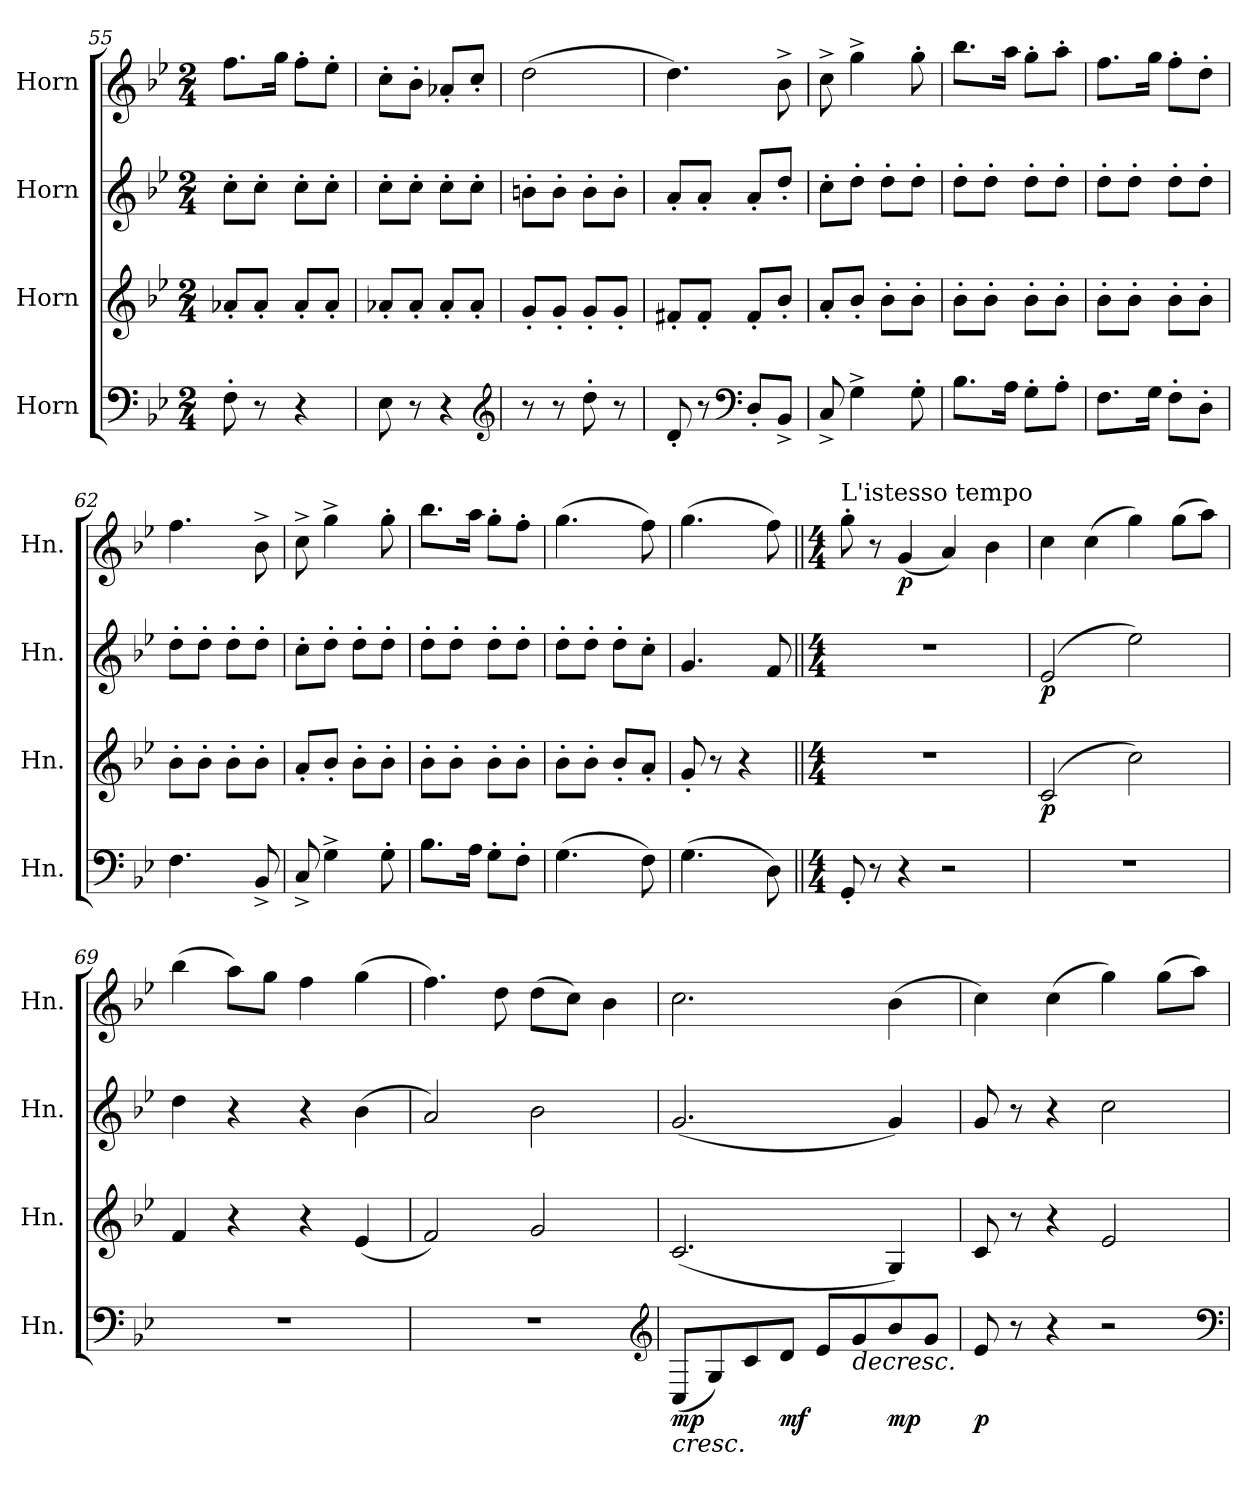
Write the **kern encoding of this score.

**kern	**dynam	**kern	**dynam	**kern	**dynam	**kern	**dynam
*part4	*part4	*part3	*part3	*part2	*part2	*part1	*part1
*staff4	*staff4	*staff3	*staff3	*staff2	*staff2	*staff1	*staff1
*I"Horn	*	*I"Horn	*	*I"Horn	*	*I"Horn	*
*I'Hn.	*	*I'Hn.	*	*I'Hn.	*	*I'Hn.	*
*clefF4	*	*clefG2	*	*clefG2	*	*clefG2	*
*ITrd4c7	*	*ITrd4c7	*	*ITrd4c7	*	*ITrd4c7	*
*k[b-e-a-]	*	*k[b-e-a-]	*	*k[b-e-a-]	*	*k[b-e-a-]	*
*E-:	*	*E-:	*	*E-:	*	*E-:	*
*M2/4	*	*M2/4	*	*M2/4	*	*M2/4	*
=55	=55	=55	=55	=55	=55	=55	=55
8BB-'\	.	8d-X'/L	.	8f'\L	.	8.b-\L	.
8r	.	8d-'/J	.	8f'\J	.	.	.
.	.	.	.	.	.	16cc\Jk	.
4r	.	8d-'/L	.	8f'\L	.	8b-'\L	.
.	.	8d-'/J	.	8f'\J	.	8a-'\J	.
=56	=56	=56	=56	=56	=56	=56	=56
8AA-\	.	8d-X'/L	.	8f'\L	.	8f'\L	.
8r	.	8d-'/J	.	8f'\J	.	8e-'\J	.
4r	.	8d-'/L	.	8f'\L	.	8d-X'/L	.
.	.	8d-'/J	.	8f'\J	.	8f'/J	.
*clefG2	*	*	*	*	*	*	*
=57	=57	=57	=57	=57	=57	=57	=57
8r	.	8c'/L	.	8en'\L	.	(2g\	.
8r	.	8c'/J	.	8e'\J	.	.	.
8g'\	.	8c'/L	.	8e'\L	.	.	.
8r	.	8c'/J	.	8e'\J	.	.	.
=58	=58	=58	=58	=58	=58	=58	=58
8G'/	.	8Bn'/L	.	8d'/L	.	4.g\)	.
8r	.	8B'/J	.	8d'/J	.	.	.
*clefF4	*	*	*	*	*	*	*
8GG'/L	.	8B'/L	.	8d'/L	.	.	.
8EE-^/J	.	8e-'/J	.	8g'/J	.	8e-^\	.
!!LO:PB:g=z
=59	=59	=59	=59	=59	=59	=59	=59
8FF^/	.	8d'/L	.	8f'\L	.	8f^\	.
4C^\	.	8e-'/J	.	8g'\J	.	4cc^\	.
.	.	8e-'\L	.	8g'\L	.	.	.
8C'\	.	8e-'\J	.	8g'\J	.	8cc'\	.
=60	=60	=60	=60	=60	=60	=60	=60
8.E-\L	.	8e-'\L	.	8g'\L	.	8.ee-\L	.
.	.	8e-'\J	.	8g'\J	.	.	.
16D\Jk	.	.	.	.	.	16dd\Jk	.
8C'\L	.	8e-'\L	.	8g'\L	.	8cc'\L	.
8D'\J	.	8e-'\J	.	8g'\J	.	8dd'\J	.
=61	=61	=61	=61	=61	=61	=61	=61
8.BB-\L	.	8e-'\L	.	8g'\L	.	8.b-\L	.
.	.	8e-'\J	.	8g'\J	.	.	.
16C\Jk	.	.	.	.	.	16cc\Jk	.
8BB-'\L	.	8e-'\L	.	8g'\L	.	8b-'\L	.
8GG'\J	.	8e-'\J	.	8g'\J	.	8g'\J	.
=62	=62	=62	=62	=62	=62	=62	=62
4.BB-\	.	8e-'\L	.	8g'\L	.	4.b-\	.
.	.	8e-'\J	.	8g'\J	.	.	.
.	.	8e-'\L	.	8g'\L	.	.	.
8EE-^/	.	8e-'\J	.	8g'\J	.	8e-^\	.
=63	=63	=63	=63	=63	=63	=63	=63
8FF^/	.	8d'/L	.	8f'\L	.	8f^\	.
4C^\	.	8e-'/J	.	8g'\J	.	4cc^\	.
.	.	8e-'\L	.	8g'\L	.	.	.
8C'\	.	8e-'\J	.	8g'\J	.	8cc'\	.
=64	=64	=64	=64	=64	=64	=64	=64
8.E-\L	.	8e-'\L	.	8g'\L	.	8.ee-\L	.
.	.	8e-'\J	.	8g'\J	.	.	.
16D\Jk	.	.	.	.	.	16dd\Jk	.
8C'\L	.	8e-'\L	.	8g'\L	.	8cc'\L	.
8BB-'\J	.	8e-'\J	.	8g'\J	.	8b-'\J	.
=65	=65	=65	=65	=65	=65	=65	=65
(4.C\	.	8e-'\L	.	8g'\L	.	(4.cc\	.
.	.	8e-'\J	.	8g'\J	.	.	.
.	.	8e-'/L	.	8g'\L	.	.	.
8BB-\)	.	8d'/J	.	8f'\J	.	8b-\)	.
=66	=66	=66	=66	=66	=66	=66	=66
(4.C\	.	8c'/	.	4.c/	.	(4.cc\	.
.	.	8r	.	.	.	.	.
.	.	4r	.	.	.	.	.
8GG\)	.	.	.	8B-/	.	8b-\)	.
!!LO:LB:g=z
=67||	=67||	=67||	=67||	=67||	=67||	=67||	=67||
*M4/4	*	*M4/4	*	*M4/4	*	*M4/4	*
!	!	!	!	!	!	!LO:TX:a:t=L'istesso tempo	!
8CC'/	.	1r	.	1r	.	8cc'\	.
8r	.	.	.	.	.	8r	.
!	!	!	!	!	!	!	!LO:DY:b
4r	.	.	.	.	.	(4c/	p
2r	.	.	.	.	.	4d/)	.
.	.	.	.	.	.	4e-\	.
=68	=68	=68	=68	=68	=68	=68	=68
!	!	!	!LO:DY:b	!	!LO:DY:b	!	!
1r	.	(2F/	p	(2A-/	p	4f\	.
.	.	.	.	.	.	(4f\	.
.	.	2f\)	.	2a-\)	.	4cc\)	.
.	.	.	.	.	.	(8cc\L	.
.	.	.	.	.	.	8dd\J)	.
=69	=69	=69	=69	=69	=69	=69	=69
1r	.	4B-/	.	4g\	.	(4ee-\	.
.	.	4r	.	4r	.	8dd\L)	.
.	.	.	.	.	.	8cc\J	.
.	.	4r	.	4r	.	4b-\	.
.	.	(4A-/	.	(4e-\	.	(4cc\	.
=70	=70	=70	=70	=70	=70	=70	=70
1r	.	2B-/)	.	2d/)	.	4.b-\)	.
.	.	.	.	.	.	8g\	.
.	.	2c/	.	2e-\	.	(8g\L	.
.	.	.	.	.	.	8f\J)	.
.	.	.	.	.	.	4e-\	.
*clefG2	*	*	*	*	*	*	*
=71	=71	=71	=71	=71	=71	=71	=71
!	!LO:HP:b	!	!	!	!	!	!
!	!LO:DY:n=1:b	!	!	!	!	!	!
(8FF/L	< mp	(2.F/	.	(2.c/	.	2.f\	.
8C/)	.	.	.	.	.	.	.
8F/	.	.	.	.	.	.	.
!	!LO:DY:n=2:b	!	!	!	!	!	!
8G/J	mf	.	.	.	.	.	.
8A-/L	.	.	.	.	.	.	.
!	!LO:HP:b	!	!	!	!	!	!
8c/	>	.	.	.	.	.	.
!	!LO:DY:n=3:b	!	!	!	!	!	!
8e-/	mp	4C/)	.	4c/)	.	(4e-\	.
8c/J	.	.	.	.	.	.	.
.	[ ]	.	.	.	.	.	.
=72	=72	=72	=72	=72	=72	=72	=72
!	!LO:DY:b	!	!	!	!	!	!
8A-/	p	8F/	.	8c/	.	4f\)	.
8r	.	8r	.	8r	.	.	.
4r	.	4r	.	4r	.	(4f\	.
2r	.	2A-/	.	2f\	.	4cc\)	.
.	.	.	.	.	.	(8cc\L	.
.	.	.	.	.	.	8dd\J)	.
*clefF4	*	*	*	*	*	*	*
=	=	=	=	=	=	=	=
*-	*-	*-	*-	*-	*-	*-	*-
